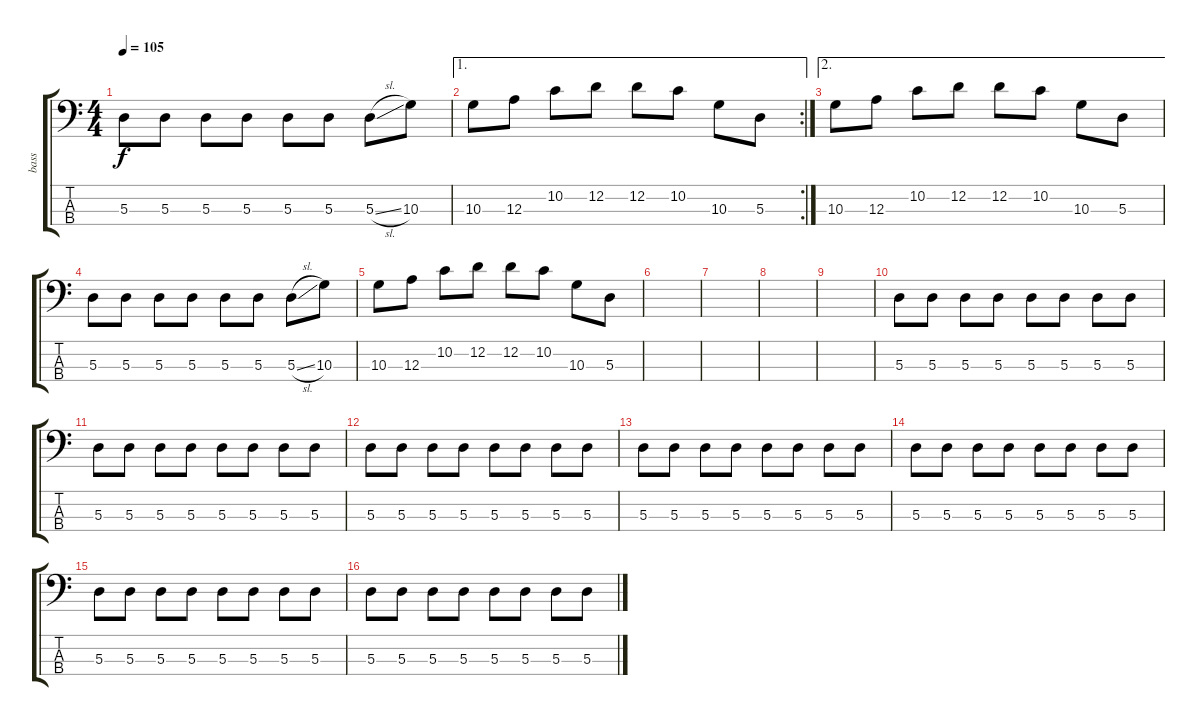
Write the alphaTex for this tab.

\track ("bass" "bass") {instrument electricbasspick}
\staff {score tabs}
\tuning (G2 D2 A1 E1) {hide}
\ts (4 4)
\tempo 105
\clef f4
\ks c
5.3.8{dy f} 5.3.8 5.3.8 5.3.8 5.3.8 5.3.8 5.3{sl}.8 10.3.8 |
\ae 1
\rc 2
10.3.8 12.3.8 10.2.8 12.2.8 12.2.8 10.2.8 10.3.8 5.3.8 |
\ae 2
10.3.8 12.3.8 10.2.8 12.2.8 12.2.8 10.2.8 10.3.8 5.3.8 |
5.3.8 5.3.8 5.3.8 5.3.8 5.3.8 5.3.8 5.3{sl}.8 10.3.8 |
10.3.8 12.3.8 10.2.8 12.2.8 12.2.8 10.2.8 10.3.8 5.3.8 |
|
|
|
|
5.3.8 5.3.8 5.3.8 5.3.8 5.3.8 5.3.8 5.3.8 5.3.8 |
5.3.8 5.3.8 5.3.8 5.3.8 5.3.8 5.3.8 5.3.8 5.3.8 |
5.3.8 5.3.8 5.3.8 5.3.8 5.3.8 5.3.8 5.3.8 5.3.8 |
5.3.8 5.3.8 5.3.8 5.3.8 5.3.8 5.3.8 5.3.8 5.3.8 |
5.3.8 5.3.8 5.3.8 5.3.8 5.3.8 5.3.8 5.3.8 5.3.8 |
5.3.8 5.3.8 5.3.8 5.3.8 5.3.8 5.3.8 5.3.8 5.3.8 |
5.3.8 5.3.8 5.3.8 5.3.8 5.3.8 5.3.8 5.3.8 5.3.8
